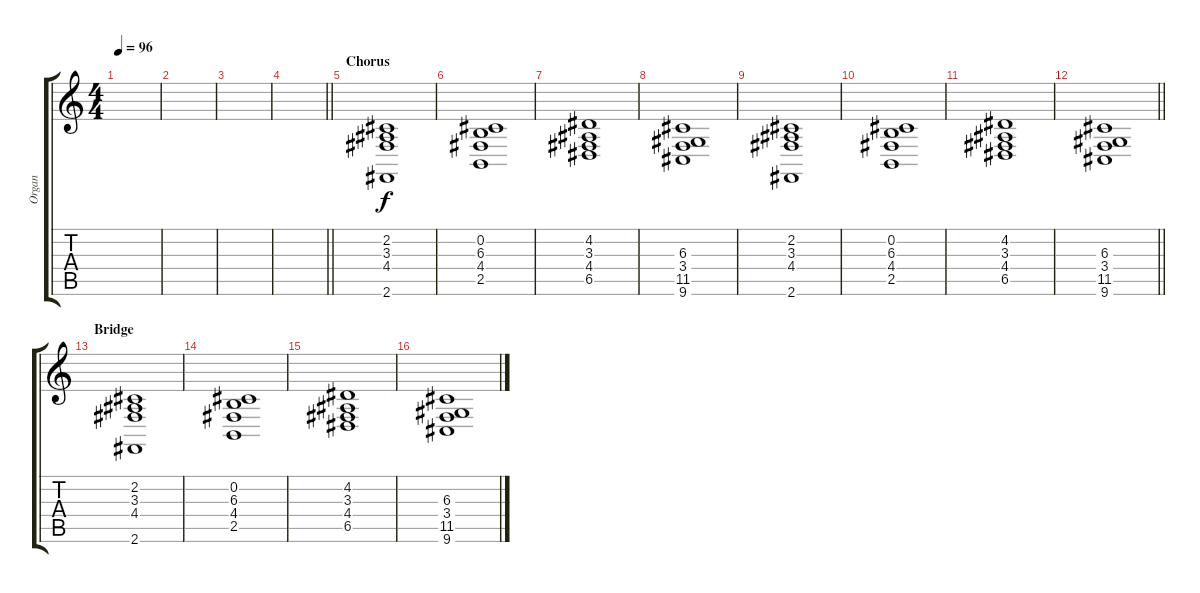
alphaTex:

\track ("Organ" "Organ") {instrument pad8sweep}
\staff {score tabs}
\tuning (E4 B3 G3 D3 A2 E2) {hide}
\ts (4 4)
\tempo 96
\clef g2
\ks c
|
|
|
\barLineRight lightlight
|
\section ("" "Chorus")
(2.2 3.3 4.4 2.6).1 |
(0.2 6.3 4.4 2.5).1 |
(4.2 3.3 4.4 6.5).1 |
(6.3 3.4 11.5 9.6).1 |
(2.2 3.3 4.4 2.6).1 |
(0.2 6.3 4.4 2.5).1 |
(4.2 3.3 4.4 6.5).1 |
\barLineRight lightlight
(6.3 3.4 11.5 9.6).1 |
\section ("" "Bridge")
(2.2 3.3 4.4 2.6).1 |
(0.2 6.3 4.4 2.5).1 |
(4.2 3.3 4.4 6.5).1 |
(6.3 3.4 11.5 9.6).1
